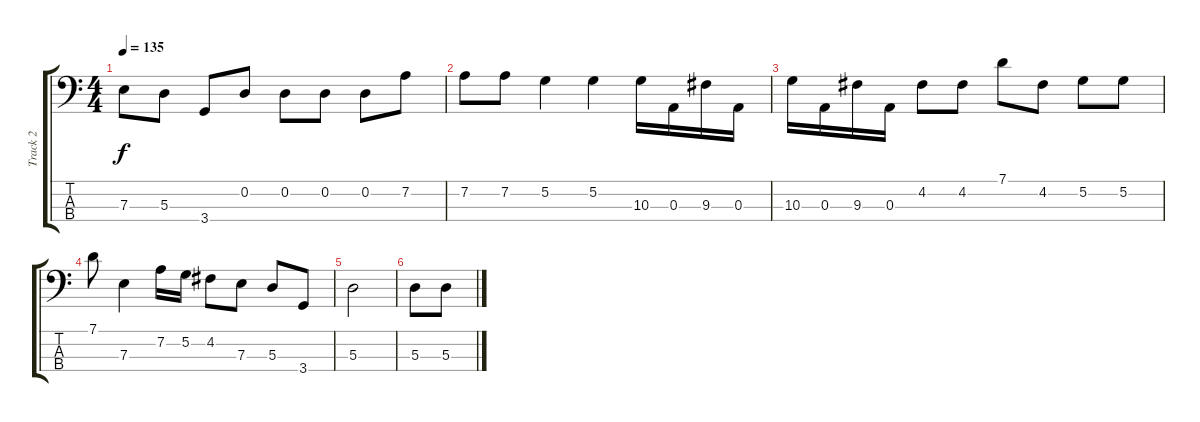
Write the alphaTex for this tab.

\track ("Track 2" "Track 2") {instrument electricbasspick}
\staff {score tabs}
\tuning (G2 D2 A1 E1) {hide}
\ts (4 4)
\tempo 135
\clef f4
\ks c
7.3.8{dy f} 5.3.8 3.4.8 0.2.8 0.2.8 0.2.8 0.2.8 7.2.8 |
7.2.8 7.2.8 5.2.4 5.2.4 10.3.16 0.3.16 9.3.16 0.3.16 |
10.3.16 0.3.16 9.3.16 0.3.16 4.2.8 4.2.8 7.1.8 4.2.8 5.2.8 5.2.8 |
7.1.8 7.3.4 7.2.16 5.2.16 4.2.8 7.3.8 5.3.8 3.4.8 |
5.3.2 |
5.3.8 5.3.8
